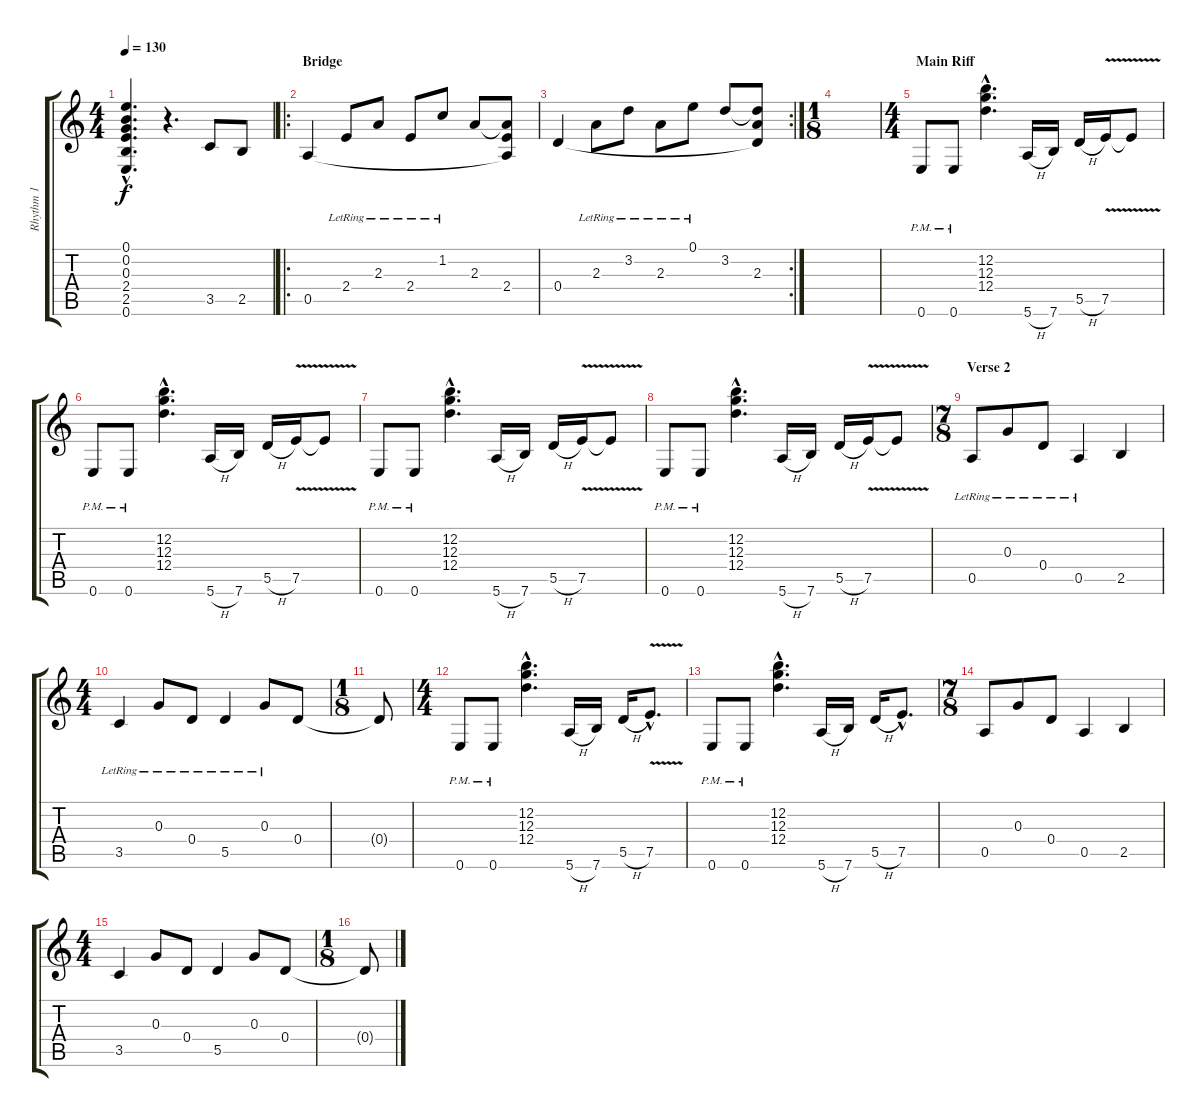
\track ("Rhythm 1" "Rhythm 1") {instrument distortionguitar}
\staff {score tabs}
\tuning (E4 B3 G3 D3 A2 E2) {hide}
\ts (4 4)
\tempo 130
\clef g2
\ks c
(0.1{hac} 0.2{hac} 0.3{hac} 2.4{hac} 2.5{hac} 0.6{hac}).4{d dy f} r.4{d} 3.5.8 2.5.8 |
\ro
\section ("" "Bridge")
0.5.4 2.4{lr}.8 2.3{lr}.8 2.4{lr}.8 1.2{lr}.8 2.3.8 (2.3{t} 2.4 0.5{t}).8 |
\rc 2
0.4.4 2.3{lr}.8 3.2{lr}.8 2.3{lr}.8 0.1{lr}.8 3.2.8 (3.2{t} 2.3 0.4{t}).8 |
\ts (1 8)
|
\ts (4 4)
\section ("" "Main Riff")
0.6{pm}.8 0.6{pm}.8 (12.2{hac} 12.3{hac} 12.4{hac}).4{d} 5.6{h}.16 7.6.16 5.5{h}.16 7.5{v}.16 7.5{t}.8 |
0.6{pm}.8 0.6{pm}.8 (12.2{hac} 12.3{hac} 12.4{hac}).4{d} 5.6{h}.16 7.6.16 5.5{h}.16 7.5{v}.16 7.5{t}.8 |
0.6{pm}.8 0.6{pm}.8 (12.2{hac} 12.3{hac} 12.4{hac}).4{d} 5.6{h}.16 7.6.16 5.5{h}.16 7.5{v}.16 7.5{t}.8 |
0.6{pm}.8 0.6{pm}.8 (12.2{hac} 12.3{hac} 12.4{hac}).4{d} 5.6{h}.16 7.6.16 5.5{h}.16 7.5{v}.16 7.5{t}.8 |
\ts (7 8)
\section ("" "Verse 2")
0.5{lr}.8 0.3{lr}.8 0.4{lr}.8 0.5{lr}.4 2.5.4 |
\ts (4 4)
3.5{lr}.4 0.3{lr}.8 0.4{lr}.8 5.5{lr}.4 0.3{lr}.8 0.4.8 |
\ts (1 8)
0.4{t}.8 |
\ts (4 4)
0.6{pm}.8 0.6{pm}.8 (12.2{hac} 12.3{hac} 12.4{hac}).4{d} 5.6{h}.16 7.6.16 5.5{h}.16 7.5{v hac}.8{d} |
0.6{pm}.8 0.6{pm}.8 (12.2{hac} 12.3{hac} 12.4{hac}).4{d} 5.6{h}.16 7.6.16 5.5{h}.16 7.5{hac}.8{d} |
\ts (7 8)
0.5.8 0.3.8 0.4.8 0.5.4 2.5.4 |
\ts (4 4)
3.5.4 0.3.8 0.4.8 5.5.4 0.3.8 0.4.8 |
\ts (1 8)
0.4{t}.8
